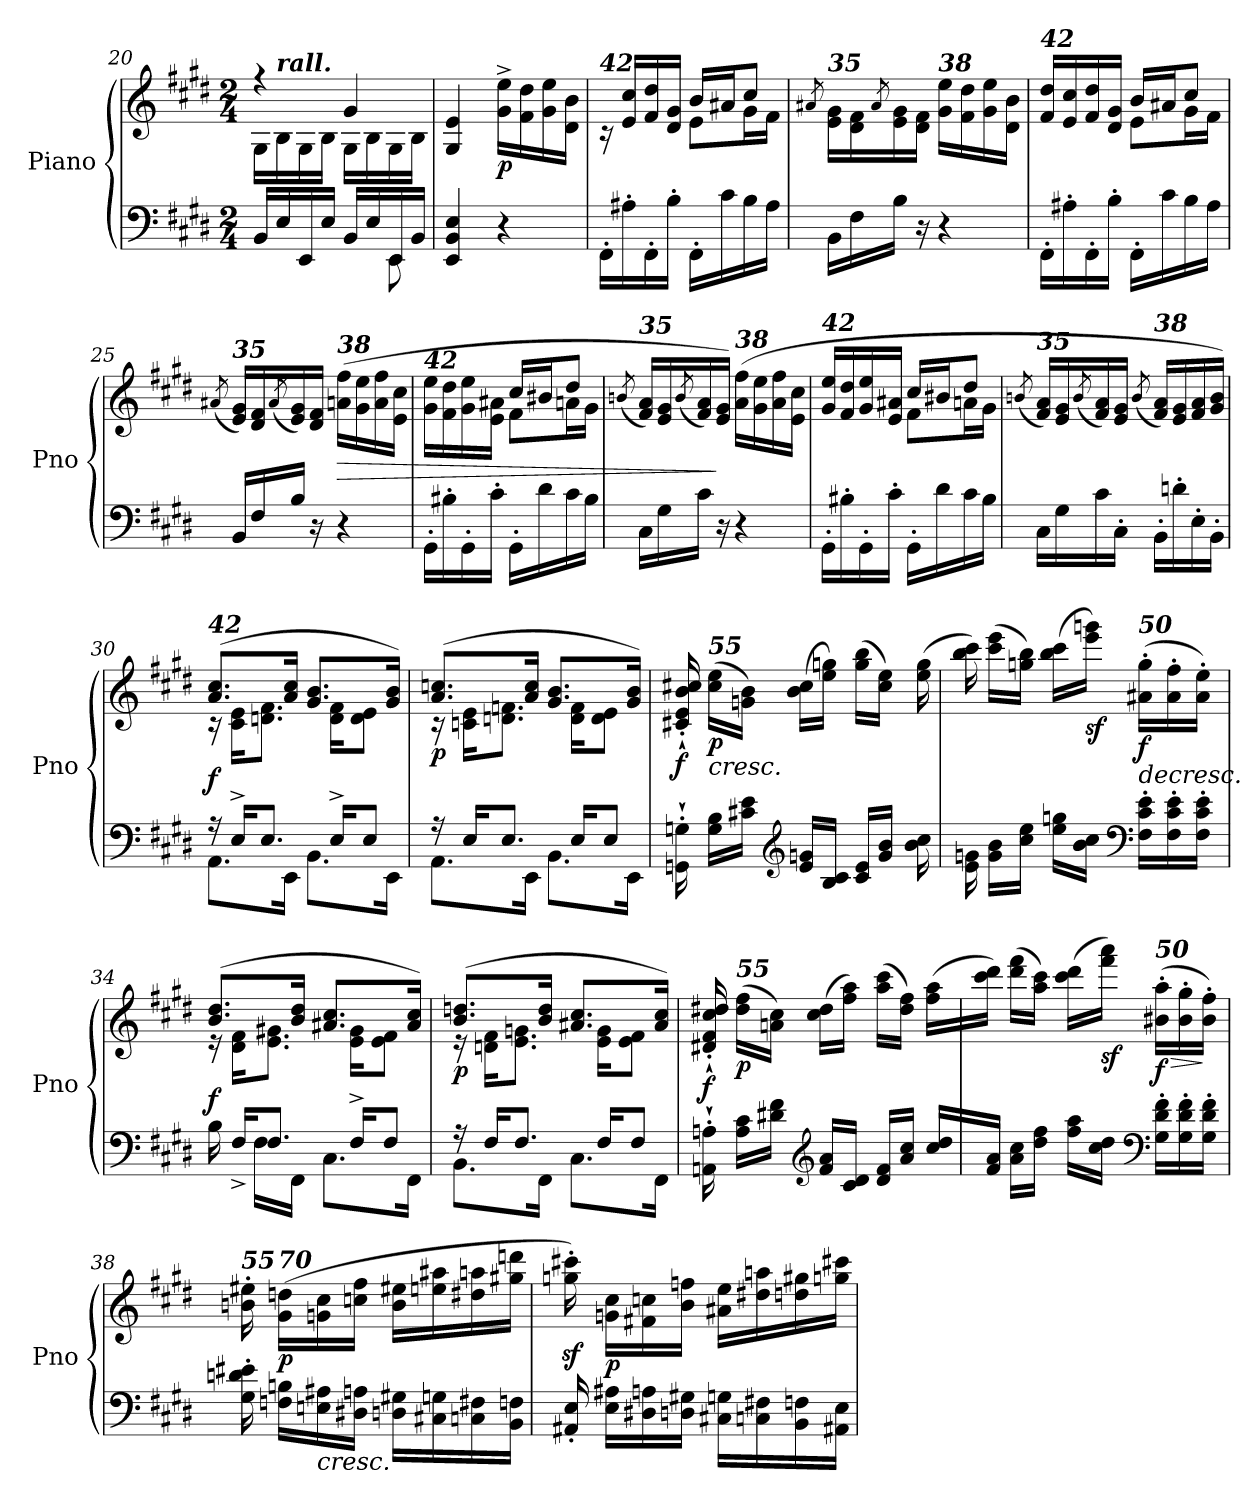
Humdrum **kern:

**kern	**kern	**dynam
*part1	*part1	*part1
*staff2	*staff1	*staff1/2
*I"Piano	*	*
*I'Pno	*	*
*clefF4	*clefG2	*
*k[f#c#g#d#]	*k[f#c#g#d#]	*
*M2/4	*M2/4	*
=20	=20	=20
*^	*^	*
16BB/LL	4.ryy	16G#\LL	4rff	.
!	!	!LO:TX:a:Bi:t=rall.	!	!
16E/	.	16B\	.	.
16EE/	.	16G#\	.	.
16E/JJ	.	16B\JJ	.	.
16BB/LL	.	16G#\LL	4g#/	.
16E/	.	16B\	.	.
16EE/	8EE\	16G#\	.	.
16BB/JJ	.	16B\JJ	.	.
*v	*v	*	*	*
*	*v	*v	*
=21	=21	=21
4EE/ 4BB/ 4E/	4G#/ 4e/	.
!	!	!LO:DY:b
4r	16g#\^ 16ee\^LL	p
.	16f#\ 16dd#\	.
.	16g#\ 16ee\	.
.	16d#\ 16b\JJ	.
!!LO:LB:g=z
=22	=22	=22
*	*^	*
!	!LO:TX:a:Bi:t=42	!	!
16FF#'\LL	16rc	4ryy	.
16A#X'\	16e/ 16cc#/LL	.	.
16FF#'\	16f#/ 16dd#/	.	.
16B'\JJ	16d#/ 16g#/JJ	.	.
16FF#'\LL	16b/LL	8e\L	.
16c#\	16a#X/J	.	.
16B\	8cc#/J	16g#\L	.
16A#\JJ	.	16f#\JJ	.
*	*v	*v	*
=23	=23	=23
.	8qa#X/	.
!	!LO:TX:a:Bi:t=35	!
16BB\LL	16e\ 16g#\LL	.
16F#\	16d#\ 16f#\	.
*	*MM38	*
.	8qa#/	.
16B\JJ	16e\ 16g#\	.
16r	16d#\ 16f#\JJ	.
!	!LO:TX:a:Bi:t=38	!
4r	16g#\ 16ee\LL	.
.	16f#\ 16dd#\	.
.	16g#\ 16ee\	.
.	16d#\ 16b\JJ	.
=24	=24	=24
*	*^	*
!	!LO:TX:a:Bi:t=42	!	!
16FF#'\LL	16f#/ 16dd#/LL	4ryy	.
16A#X'\	16e/ 16cc#/	.	.
16FF#'\	16f#/ 16dd#/	.	.
16B'\JJ	16d#/ 16g#/JJ	.	.
16FF#'\LL	16b/LL	8e\L	.
16c#\	16a#X/J	.	.
16B\	8cc#/J	16g#\L	.
16A#\JJ	.	16f#\JJ	.
*	*v	*v	*
=25	=25	=25
.	(<8qa#X/	.
!	!LO:TX:a:Bi:t=35	!
16BB/LL	16e/ 16g#/LL)	.
16F#/	16d#/ 16f#/	.
.	(<8qa#/	.
16B/JJ	16e/ 16g#/)	.
16r	16d#/ 16f#/JJ	.
!	!LO:TX:a:Bi:t=38	!
!	!	!LO:HP:b
4r	(>16an\ 16ff#\LL	>
.	16g#\ 16ee\	.
.	16a\ 16ff#\	.
.	16e\ 16cc#\JJ	.
!!LO:LB:g=z
=26	=26	=26
*	*^	*
!	!LO:TX:a:Bi:t=42	!	!
16GG#'\LL	16g#\ 16ee\LL	4ryy	.
16B#X'\	16f#\ 16dd#\	.	.
16GG#'\	16g#\ 16ee\	.	.
16c#'\JJ	16e\ 16a#X\JJ	.	.
16GG#'\LL	16cc#/LL	8f#\L	.
16d#\	16b#X/J	.	.
16c#\	8dd#/J	16an\L	.
16B#\JJ	.	16g#\JJ	.
*	*v	*v	*
=27	=27	=27
.	(>8qbn/	.
!	!LO:TX:a:Bi:t=35	!
16C#\LL	16f#/ 16a/LL)	.
16G#\	16e/ 16g#/	.
.	(>8qb/	.
16c#\JJ	16f#/ 16a/)	.
16r	16e/ 16g#/JJ)	]
!	!LO:TX:a:Bi:t=38	!
4r	(>16a\ 16ff#\LL	.
.	16g#\ 16ee\	.
.	16a\ 16ff#\	.
.	16e\ 16cc#\JJ	.
=28	=28	=28
*	*^	*
!	!LO:TX:a:Bi:t=42	!	!
16GG#'\LL	16g#/ 16ee/LL	4ryy	.
16B#X'\	16f#/ 16dd#/	.	.
16GG#'\	16g#/ 16ee/	.	.
16c#'\JJ	16e/ 16a#X/JJ	.	.
16GG#'\LL	16cc#/LL	8f#\L	.
16d#\	16b#X/J	.	.
16c#\	8dd#/J	16an\L	.
16B#\JJ	.	16g#\JJ	.
*	*v	*v	*
=29	=29	=29
.	(>8qbn/	.
!	!LO:TX:a:Bi:t=35	!
16C#\LL	16f#/ 16a/LL)	.
16G#\	16e/ 16g#/	.
.	(>8qb/	.
16c#\	16f#/ 16a/)	.
16C#'\JJ	16e/ 16g#/JJ	.
.	(>8qb/	.
!	!LO:TX:a:Bi:t=38	!
16BB'\LL	16f#/ 16a/LL)	.
16dn'\	16e/ 16g#/	.
16E'\	16f#/ 16a/	.
16BB'\JJ	16g#/ 16b/JJ)	.
!!LO:LB:g=z
=30	=30	=30
*^	*^	*
!	!	!LO:TX:a:Bi:t=42	!	!
!	!	!	!	!LO:DY:b
16r	8.AA\L	(>8.a/ 8.cc#/L	16r	f
16E^/KL	.	.	16c#\ 16e\KL	.
8.E/J	.	.	8.dn\ 8.f#\J	.
.	16EE\Jk	16a/ 16cc#/Jk	.	.
.	8.BB\L	8.g#/ 8.b/L	.	.
16E^/KL	.	.	16d\ 16f#\KL	.
8E/J	.	.	8d\ 8e\J	.
.	16EE\Jk	16g#/ 16b/Jk)	.	.
=31	=31	=31	=31	=31
!	!	!	!	!LO:DY:b
16r	8.AA\L	(>8.a/ 8.ccn/L	16r	p
16E/KL	.	.	16cn\ 16e\KL	.
8.E/J	.	.	8.dn\ 8.fn\J	.
.	16EE\Jk	16a/ 16cc/Jk	.	.
.	8.BB\L	8.g#/ 8.b/L	.	.
16E/KL	.	.	16d\ 16f\KL	.
8E/J	.	.	8d\ 8e\J	.
.	16EE\Jk	16g#/ 16b/Jk)	.	.
=32	=32	=32	=32	=32
!	!	!	!	!LO:DY:b
16GGn\'` 16Gn\'`	4..ryy	16c#X/'` 16e/'` 16b/'` 16cc#X/'`	4..ryy	f
!	!	!LO:TX:a:Bi:t=55	!	!
!	!	!	!	!LO:HP:b
!	!	!	!	!LO:DY:n=1:b
16G\ 16B\LL	.	(>16cc#\ 16ee\LL	.	< p
16c#X\ 16e\JJ	.	16gn\ 16b\JJ)	.	.
*clefG2	*	*	*	*
16e/ 16gn/LL	.	(>16b\ 16cc#\LL	.	.
16B/ 16c#/JJ	.	16ee\ 16ggn\JJ)	.	.
16c#/ 16e/LL	.	(>16gg\ 16bb\LL	.	.
16g/ 16b/JJ	.	16cc#\ 16ee\JJ)	.	.
16ryy	16b\ 16cc#\	16ryy	(>16ee\ 16gg\	.
!!LO:LB:g=z	!!
=33	=33	=33	=33	=33
16ryy	16e\ 16gn\	16ryy	16bb\ 16ccc#\)	.
16g\ 16b\LL	4..ryy	(>16ccc#\ 16eee\LL	4..ryy	.
16cc#\ 16ee\JJ	.	16ggn\ 16bb\JJ)	.	.
16ee\ 16ggn\LL	.	(>16bb\ 16ccc#\LL	.	.
!	!	!	!	!LO:DY:b
16b\ 16cc#\JJ	.	16eee\ 16gggn\JJ)	.	sf
*clefF4	*	*	*	*
!	!	!LO:TX:a:Bi:t=50	!	!
!	!	!	!	!LO:HP:b
!	!	!	!	!LO:DY:n=1:b
16F#\' 16c#\' 16e\'LL	.	(>16a#X\' 16gg\'LL	.	> f
16F#\' 16c#\' 16e\'	.	16a#\' 16ff#\'	.	.
16F#\' 16c#\' 16e\'JJ	.	16a#\' 16ee\'JJ)	.	[
=34	=34	=34	=34	=34
!	!	!	!	!LO:DY:b
16ryy	16B\	(>8.b/ 8.dd#/L	16r	f
16F#^/KL	16ryy	.	16d#\ 16f#\KL	.
8.F#/J	16F#\LL	.	8.e\ 8.g#X\J	.
.	16FF#\JJ	16b/ 16dd#/Jk	.	.
.	8.C#\L	8.a#X/ 8.cc#/L	.	.
16F#^/KL	.	.	16e\ 16g#\KL	.
8F#/J	.	.	8e\ 8f#\J	.
.	16FF#\Jk	16a#/ 16cc#/Jk)	.	.
=35	=35	=35	=35	=35
!	!	!	!	!LO:DY:b
16r	8.BB\L	(>8.b/ 8.ddn/L	16r	p
16F#/KL	.	.	16dn\ 16f#\KL	.
8.F#/J	.	.	8.e\ 8.gn\J	.
.	16FF#\Jk	16b/ 16dd/Jk	.	.
.	8.C#\L	8.a#X/ 8.cc#/L	.	.
16F#/KL	.	.	16e\ 16g\KL	.
8F#/J	.	.	8e\ 8f#\J	.
.	16FF#\Jk	16a#/ 16cc#/Jk)	.	.
!!LO:PB:g=z	!!
=36	=36	=36	=36	=36
!	!	!	!	!LO:DY:b
16AAn\'` 16An\'`	4..ryy	16d#X/'` 16f#/'` 16cc#/'` 16dd#X/'`	4..ryy	f
!	!	!LO:TX:a:Bi:t=55	!	!
!	!	!	!	!LO:DY:b
16A\ 16c#\LL	.	(>16dd#\ 16ff#\LL	.	p
16d#X\ 16f#\JJ	.	16an\ 16cc#\JJ)	.	.
*clefG2	*	*	*	*
16f#/ 16a/LL	.	(>16cc#\ 16dd#\LL	.	.
16c#/ 16d#/JJ	.	16ff#\ 16aa\JJ)	.	.
16d#/ 16f#/LL	.	(>16aa\ 16ccc#\LL	.	.
16a/ 16cc#/JJ	.	16dd#\ 16ff#\JJ)	.	.
16ryy	16cc#/ 16dd#/LL	16ryy	(>16ff#\ 16aa\LL	.
=37	=37	=37	=37	=37
16ryy	16f#/ 16a/JJ	16ryy	16ccc#\ 16ddd#\JJ)	.
16a\ 16cc#\LL	4..ryy	(>16ddd#\ 16fff#\LL	4..ryy	.
16dd#\ 16ff#\JJ	.	16aa\ 16ccc#\JJ)	.	.
16ff#\ 16aa\LL	.	(>16ccc#\ 16ddd#\LL	.	.
!	!	!	!	!LO:DY:b
16cc#\ 16dd#\JJ	.	16fff#\ 16aaa\JJ)	.	sf
*clefF4	*	*	*	*
!	!	!LO:TX:a:Bi:t=50	!	!
!	!	!	!	!LO:HP:b
!	!	!	!	!LO:DY:n=1:b
16G#\' 16d#\' 16f#\'LL	.	(>16b#X\' 16aa\'LL	.	> f
16G#\' 16d#\' 16f#\'	.	16b#\' 16gg#\'	.	.
16G#\' 16d#\' 16f#\'JJ	.	16b#\' 16ff#\'JJ)	.	]
*v	*v	*	*	*
*	*v	*v	*
=38	=38	=38
!	!LO:TX:a:Bi:t=55	!
16G#\' 16dn\' 16e#X\'	16bn\' 16ee#X\'	.
!	!LO:TX:a:Bi:t=70	!
!	!	!LO:DY:b
16Fn\ 16Bn\LL	(>16g#\ 16ddn\LL	p
!	!	!LO:HP:b=2
16En\ 16A#X\	16gn\ 16cc#\	<
16D#X\ 16An\JJ	16ccn\ 16ff#\JJ	.
16Dn\ 16G#X\LL	16b\ 16ee#X\LL	.
16C#X\ 16Gn\	16een\ 16aa#X\	.
16Cn\ 16F#X\	16dd#X\ 16aan\	.
16BB\ 16Fn\JJ	16gg#X\ 16dddn\JJ	]
!!LO:LB:g=z
=39	=39	=39
16AA#X/' 16E/'	16ggn\z<' 16ccc#X\z<')	.
!	!	!LO:DY:b
16E\ 16A#X\LL	16gn\ 16cc#\LL	p
16D#X\ 16An\	16f#X\ 16ccn\	.
16Dn\ 16G#X\JJ	16b\ 16ffn\JJ	.
16C#X\ 16Gn\LL	16a#X\ 16ee\LL	.
16Cn\ 16F#X\	16dd#X\ 16aan\	.
16BB\ 16Fn\	16ddn\ 16gg#X\	.
16AA#X\ 16E\JJ	16ggn\ 16ccc#X\JJ	[
=	=	=
*-	*-	*-
